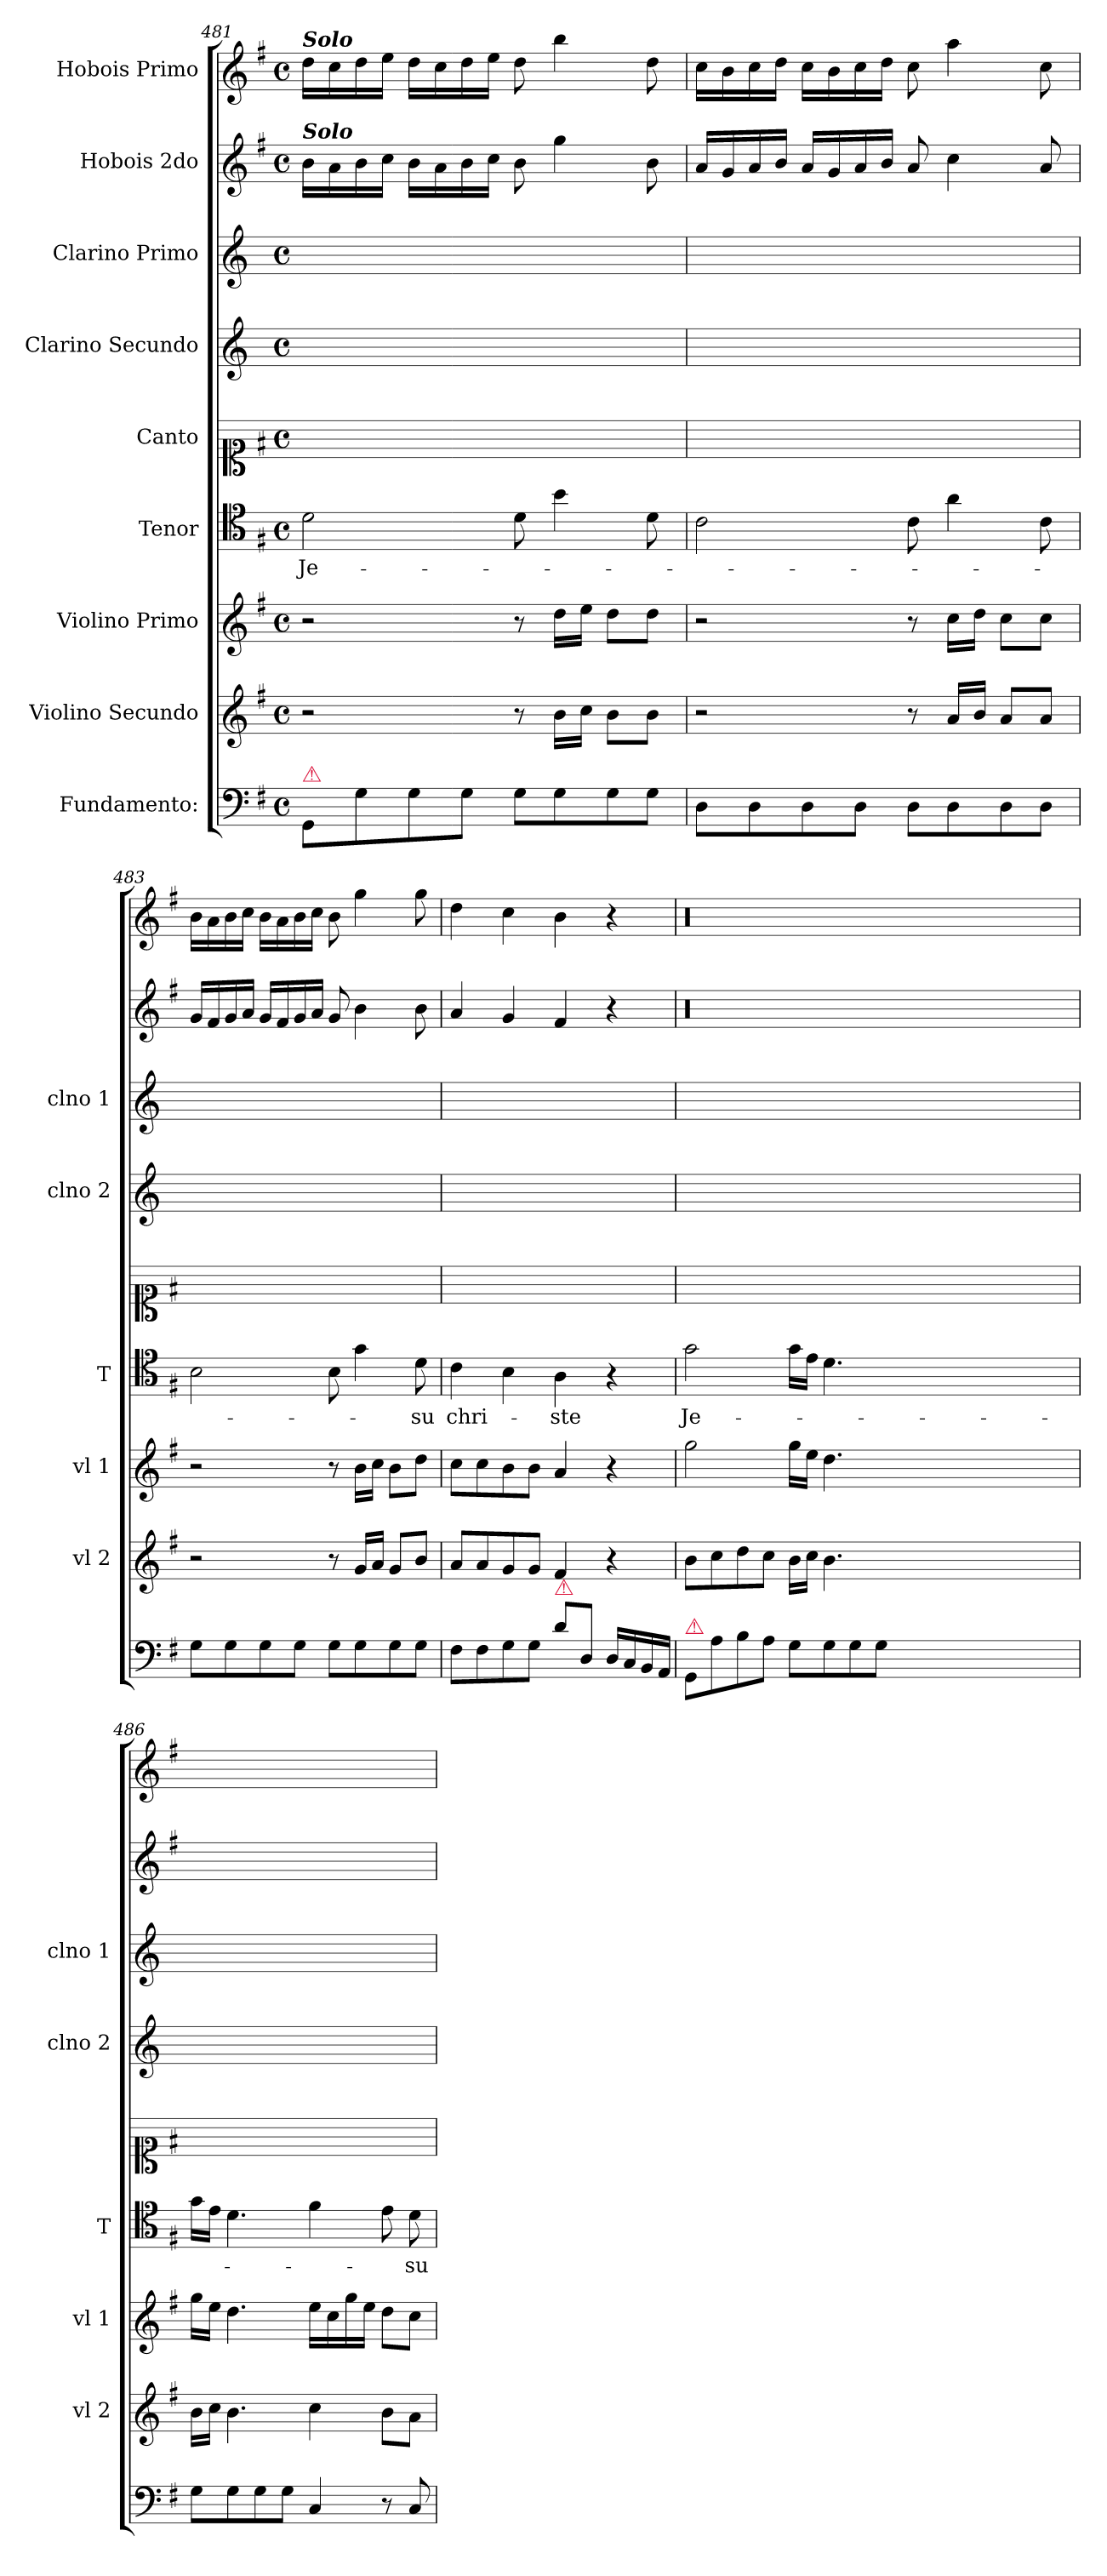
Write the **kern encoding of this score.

**kern	**kern	**kern	**kern	**text	**kern	**kern	**kern	**kern	**kern
*part9	*part8	*part7	*part6	*part6	*part5	*part4	*part3	*part2	*part1
*staff9	*staff8	*staff7	*staff6	*staff6	*staff5	*staff4	*staff3	*staff2	*staff1
*I"Fundamento:	*I"Violino Secundo	*I"Violino Primo	*I"Tenor	*	*I"Canto	*I"Clarino Secundo	*I"Clarino Primo	*I"Hobois 2do	*I"Hobois Primo
*	*I'vl 2	*I'vl 1	*I'T	*	*	*I'clno 2	*I'clno 1	*	*
*clefF4	*clefG2	*clefG2	*clefC4	*	*clefC1	*clefG2	*clefG2	*clefG2	*clefG2
*	*	*	*	*	*	*ITrd-1c-2	*ITrd-1c-2	*	*
*k[f#]	*k[f#]	*k[f#]	*k[f#]	*	*k[f#]	*k[f#c#]	*k[f#c#]	*k[f#]	*k[f#]
*M4/4	*M4/4	*M4/4	*M4/4	*	*M4/4	*M4/4	*M4/4	*M4/4	*M4/4
*met(c)	*met(c)	*met(c)	*met(c)	*	*met(c)	*met(c)	*met(c)	*met(c)	*met(c)
=481	=481	=481	=481	=481	=481	=481	=481	=481	=481
!	!	!	!	!	!	!	!	!	!LO:TX:a:Bi:t=Solo
!	!	!	!	!	!	!	!	!LO:TX:a:Bi:t=Solo	!
!LO:TX:a:color=crimson:t=⚠	!	!	!	!	!	!	!	!	!
8GG/L	2r	2r	2d\	Je-	1ryy	1ryy	1ryy	16b\LL	16dd\LL
.	.	.	.	.	.	.	.	16a\	16cc\
8G\	.	.	.	.	.	.	.	16b\	16dd\
.	.	.	.	.	.	.	.	16cc\JJ	16ee\JJ
8G\	.	.	.	.	.	.	.	16b\LL	16dd\LL
.	.	.	.	.	.	.	.	16a\	16cc\
8G\J	.	.	.	.	.	.	.	16b\	16dd\
.	.	.	.	.	.	.	.	16cc\JJ	16ee\JJ
8G\L	8r	8r	8d\	.	.	.	.	8b\	8dd\
8G\	16b\LL	16dd\LL	4b\	.	.	.	.	4gg\	4bb\
.	16cc\JJ	16ee\JJ	.	.	.	.	.	.	.
8G\	8b\L	8dd\L	.	.	.	.	.	.	.
8G\J	8b\J	8dd\J	8d\	.	.	.	.	8b\	8dd\
=482	=482	=482	=482	=482	=482	=482	=482	=482	=482
8D\L	2r	2r	2c\	.	1ryy	1ryy	1ryy	16a/LL	16cc\LL
.	.	.	.	.	.	.	.	16g/	16b\
8D\	.	.	.	.	.	.	.	16a/	16cc\
.	.	.	.	.	.	.	.	16b/JJ	16dd\JJ
8D\	.	.	.	.	.	.	.	16a/LL	16cc\LL
.	.	.	.	.	.	.	.	16g/	16b\
8D\J	.	.	.	.	.	.	.	16a/	16cc\
.	.	.	.	.	.	.	.	16b/JJ	16dd\JJ
8D\L	8r	8r	8c\	.	.	.	.	8a/	8cc\
8D\	16a/LL	16cc\LL	4a\	.	.	.	.	4cc\	4aa\
.	16b/JJ	16dd\JJ	.	.	.	.	.	.	.
8D\	8a/L	8cc\L	.	.	.	.	.	.	.
8D\J	8a/J	8cc\J	8c\	.	.	.	.	8a/	8cc\
=483	=483	=483	=483	=483	=483	=483	=483	=483	=483
8G\L	2r	2r	2B\	.	1ryy	1ryy	1ryy	16g/LL	16b\LL
.	.	.	.	.	.	.	.	16f#/	16a\
8G\	.	.	.	.	.	.	.	16g/	16b\
.	.	.	.	.	.	.	.	16a/JJ	16cc\JJ
8G\	.	.	.	.	.	.	.	16g/LL	16b\LL
.	.	.	.	.	.	.	.	16f#/	16a\
8G\J	.	.	.	.	.	.	.	16g/	16b\
.	.	.	.	.	.	.	.	16a/JJ	16cc\JJ
8G\L	8r	8r	8B\	.	.	.	.	8g/	8b\
8G\	16g/LL	16b\LL	4g\	.	.	.	.	4b\	4gg\
.	16a/JJ	16cc\JJ	.	.	.	.	.	.	.
8G\	8g/L	8b\L	.	.	.	.	.	.	.
8G\J	8b/J	8dd\J	8d\	-su	.	.	.	8b\	8gg\
=484	=484	=484	=484	=484	=484	=484	=484	=484	=484
8F#\L	8a/L	8cc\L	4c\	chri-	1ryy	1ryy	1ryy	4a/	4dd\
8F#\	8a/	8cc\	.	.	.	.	.	.	.
8G\	8g/	8b\	4B\	.	.	.	.	4g/	4cc\
8G\J	8g/J	8b\J	.	.	.	.	.	.	.
!LO:TX:a:color=crimson:t=⚠	!	!	!	!	!	!	!	!	!
8d\L	4f#/	4a/	4A\	-ste	.	.	.	4f#/	4b\
8D/J	.	.	.	.	.	.	.	.	.
16D/LL	4r	4r	4r	.	.	.	.	4r	4r
16C/	.	.	.	.	.	.	.	.	.
16BB/	.	.	.	.	.	.	.	.	.
16AA/JJ	.	.	.	.	.	.	.	.	.
=485	=485	=485	=485	=485	=485	=485	=485	=485	=485
!LO:TX:a:color=crimson:t=⚠	!	!	!	!	!	!	!	!	!
8GG/L	8b\L	2gg\	2g\	Je-	1ryy	1ryy	1ryy	00r	00r
8A\	8cc\	.	.	.	.	.	.	.	.
8B\	8dd\	.	.	.	.	.	.	.	.
8A\J	8cc\J	.	.	.	.	.	.	.	.
8G\L	16b\LL	16gg\LL	16g\LL	.	.	.	.	.	.
.	16cc\JJ	16ee\JJ	16e\JJ	.	.	.	.	.	.
8G\	4.b\	4.dd\	4.d\	.	.	.	.	.	.
8G\	.	.	.	.	.	.	.	.	.
8G\J	.	.	.	.	.	.	.	.	.
0.ryy	0.ryy	0.ryy	0.ryy	.	0.ryy	0.ryy	0.ryy	.	.
=486	=486	=486	=486	=486	=486	=486	=486	=486	=486
8G\L	16b\LL	16gg\LL	16g\LL	.	1ryy	1ryy	1ryy	1ryy	1ryy
.	16cc\JJ	16ee\JJ	16e\JJ	.	.	.	.	.	.
8G\	4.b\	4.dd\	4.d\	.	.	.	.	.	.
8G\	.	.	.	.	.	.	.	.	.
8G\J	.	.	.	.	.	.	.	.	.
4C/	4cc\	16ee\LL	4f#\	.	.	.	.	.	.
.	.	16cc\	.	.	.	.	.	.	.
.	.	16gg\	.	.	.	.	.	.	.
.	.	16ee\JJ	.	.	.	.	.	.	.
8r	8b\L	8dd\L	8e\	.	.	.	.	.	.
8C/	8a\J	8cc\J	8d\	-su	.	.	.	.	.
=	=	=	=	=	=	=	=	=	=
*-	*-	*-	*-	*-	*-	*-	*-	*-	*-
